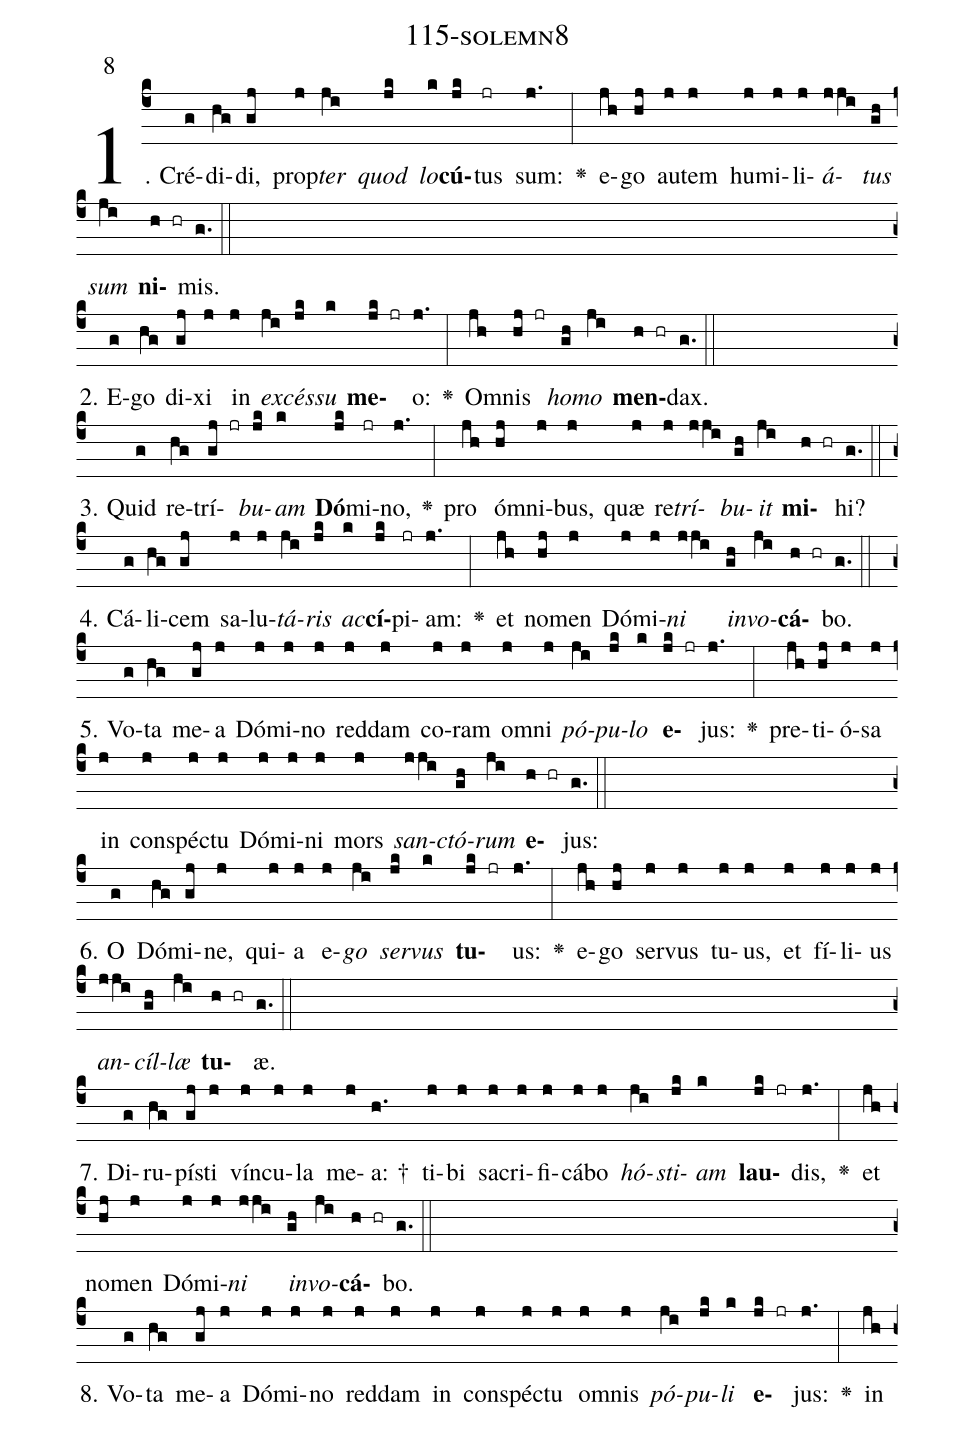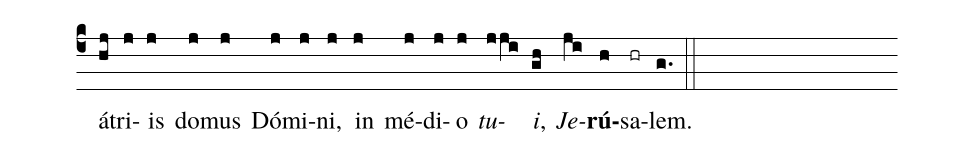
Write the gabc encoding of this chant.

name: 115-solemn8;
annotation: 8;
%%
(c4)1. Cré(g)di(hg)di,(gj) prop(j)<i>ter</i>(ji) <i>quod</i>(jk) <i>lo</i>(k)<b>cú</b>(jk)tus(jr) sum:(j.) <v>\greheightstar</v>(:) e(jh)go(hj) au(j)tem(j) hu(j)mi(j)li(j)<i>á</i>(j/ji)<i>tus</i>(gh) <i>sum</i>(ji) <b>ni</b>(h hr)mis.(g.) (::Z)
2. E(g)go(hg) di(gj)xi(j) in(j) <i>ex</i>(ji)<i>cés</i>(jk)<i>su</i>(k) <b>me</b>(jk jr)o:(j.) <v>\greheightstar</v>(:) Om(jh)nis(hj jr) <i>ho</i>(gh)<i>mo</i>(ji) <b>men</b>(h hr)dax.(g.) (::Z)
3. Quid(g) re(hg)trí(gj jr)<i>bu</i>(jk)<i>am</i>(k) <b>Dó</b>(jk)mi(jr)no,(j.) <v>\greheightstar</v>(:) pro(jh) óm(hj)ni(j)bus,(j) quæ(j) re(j)<i>trí</i>(j/ji)<i>bu</i>(gh)<i>it</i>(ji) <b>mi</b>(h hr)hi?(g.) (::Z)
4. Cá(g)li(hg)cem(gj) sa(j)lu(j)<i>tá</i>(ji)<i>ris</i>(jk) <i>ac</i>(k)<b>cí</b>(jk)pi(jr)am:(j.) <v>\greheightstar</v>(:) et(jh) no(hj)men(j) Dó(j)mi(j)<i>ni</i>(j/ji) <i>in</i>(gh)<i>vo</i>(ji)<b>cá</b>(h hr)bo.(g.) (::Z)
5. Vo(g)ta(hg) me(gj)a(j) Dó(j)mi(j)no(j) red(j)dam(j) co(j)ram(j) om(j)ni(j) <i>pó</i>(ji)<i>pu</i>(jk)<i>lo</i>(k) <b>e</b>(jk jr)jus:(j.) <v>\greheightstar</v>(:) pre(jh)ti(hj)ó(j)sa(j) in(j) con(j)spé(j)ctu(j) Dó(j)mi(j)ni(j) mors(j) <i>san</i>(j/ji)<i>ctó</i>(gh)<i>rum</i>(ji) <b>e</b>(h hr)jus:(g.) (::Z)
6. O(g) Dó(hg)mi(gj)ne,(j) qui(j)a(j) e(j)<i>go</i>(ji) <i>ser</i>(jk)<i>vus</i>(k) <b>tu</b>(jk jr)us:(j.) <v>\greheightstar</v>(:) e(jh)go(hj) ser(j)vus(j) tu(j)us,(j) et(j) fí(j)li(j)us(j) <i>an</i>(j/ji)<i>cíl</i>(gh)<i>læ</i>(ji) <b>tu</b>(h hr)æ.(g.) (::Z)
7. Di(g)ru(hg)pí(gj)sti(j) vín(j)cu(j)la(j) me(j)a: †(h.) ti(j)bi(j) sa(j)cri(j)fi(j)cá(j)bo(j) <i>hó</i>(ji)<i>sti</i>(jk)<i>am</i>(k) <b>lau</b>(jk jr)dis,(j.) <v>\greheightstar</v>(:) et(jh) no(hj)men(j) Dó(j)mi(j)<i>ni</i>(j/ji) <i>in</i>(gh)<i>vo</i>(ji)<b>cá</b>(h hr)bo.(g.) (::Z)
8. Vo(g)ta(hg) me(gj)a(j) Dó(j)mi(j)no(j) red(j)dam(j) in(j) con(j)spé(j)ctu(j) om(j)nis(j) <i>pó</i>(ji)<i>pu</i>(jk)<i>li</i>(k) <b>e</b>(jk jr)jus:(j.) <v>\greheightstar</v>(:) in(jh) á(hj)tri(j)is(j) do(j)mus(j) Dó(j)mi(j)ni,(j) in(j) mé(j)di(j)o(j) <i>tu</i>(j/ji)<i>i</i>,(gh) <i>Je</i>(ji)<b>rú</b>(h)sa(hr)lem.(g.) (::)
